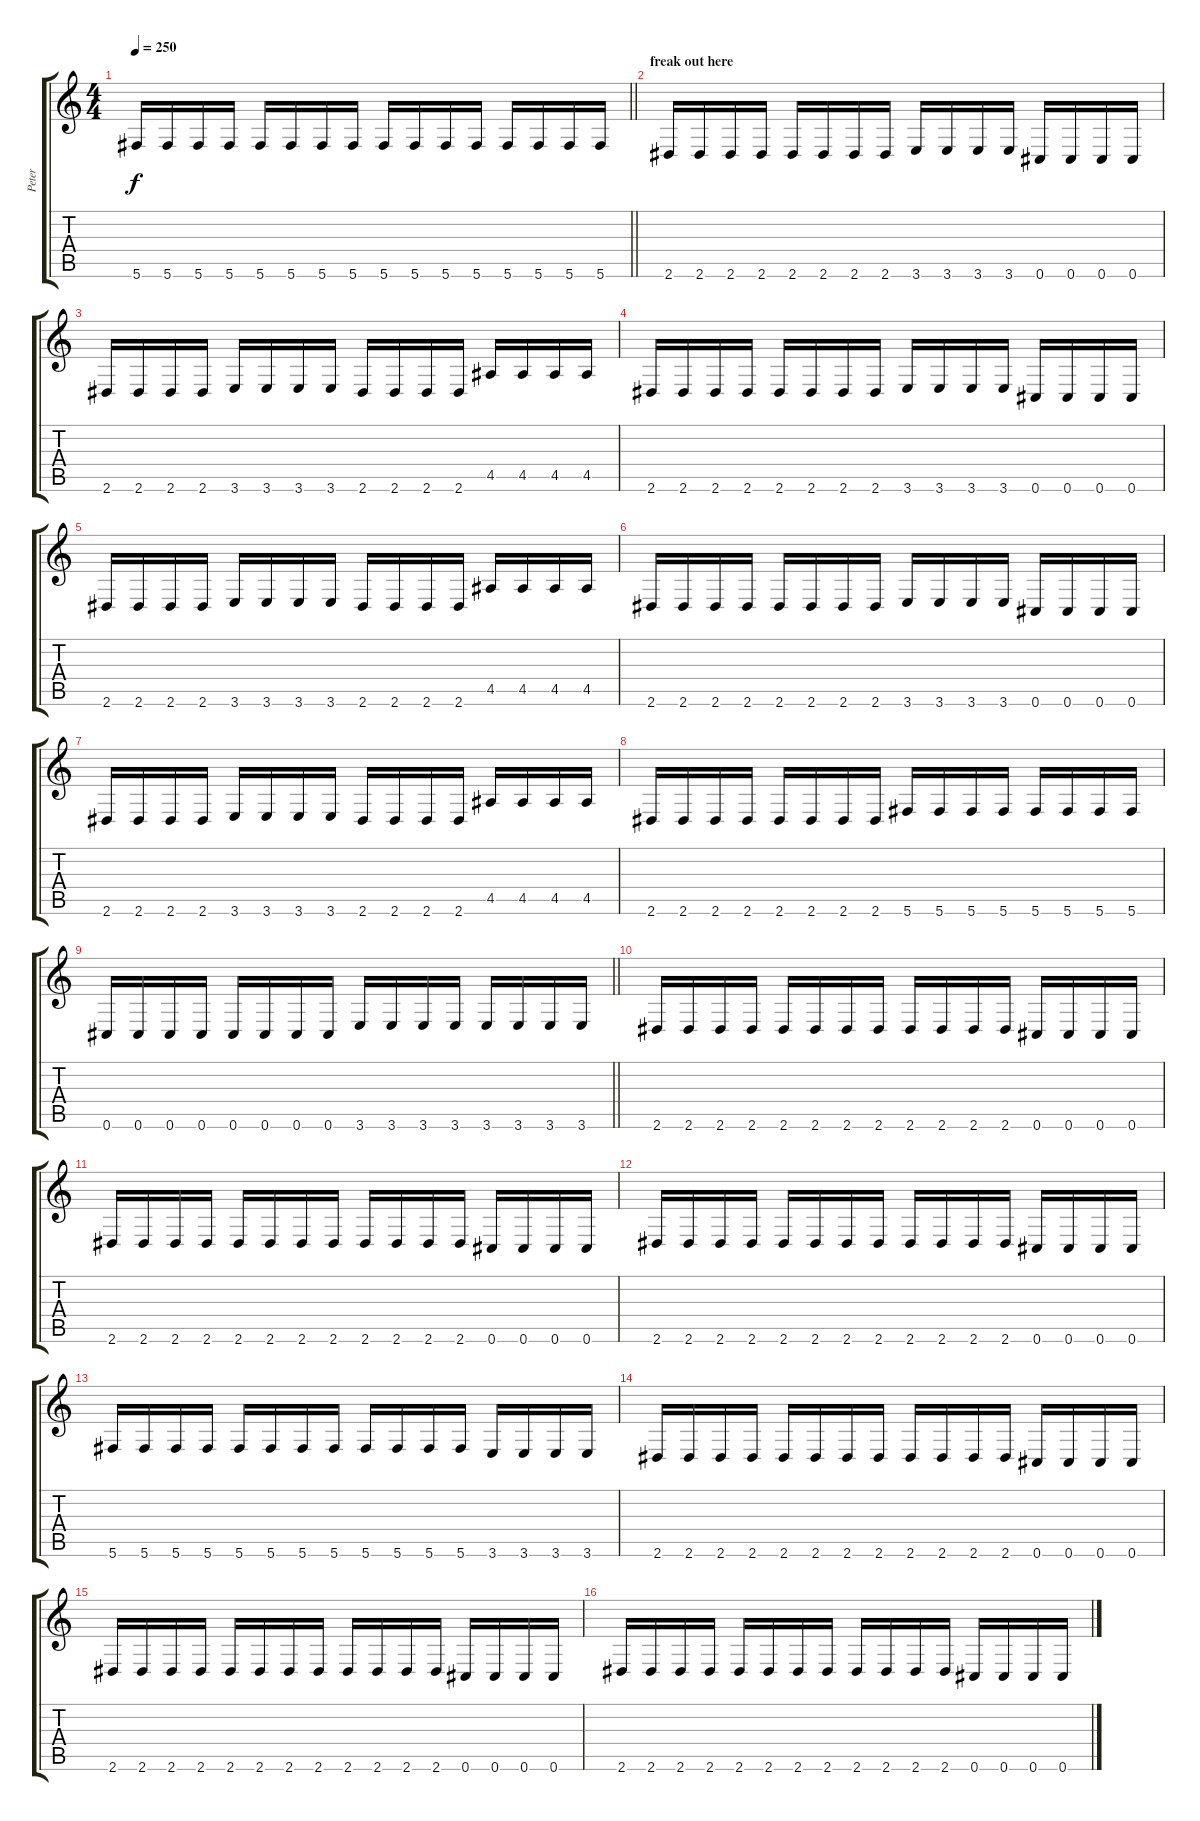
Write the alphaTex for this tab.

\track ("Peter" "Peter") {instrument distortionguitar}
\staff {score tabs}
\tuning (Db4 Ab3 E3 B2 Gb2 Db2) {hide}
\ts (4 4)
\tempo 250
\clef g2
\barLineRight lightlight
\ks c
5.6.16{dy f} 5.6.16 5.6.16 5.6.16 5.6.16 5.6.16 5.6.16 5.6.16 5.6.16 5.6.16 5.6.16 5.6.16 5.6.16 5.6.16 5.6.16 5.6.16 |
\section ("" "freak out here")
2.6.16 2.6.16 2.6.16 2.6.16 2.6.16 2.6.16 2.6.16 2.6.16 3.6.16 3.6.16 3.6.16 3.6.16 0.6.16 0.6.16 0.6.16 0.6.16 |
2.6.16 2.6.16 2.6.16 2.6.16 3.6.16 3.6.16 3.6.16 3.6.16 2.6.16 2.6.16 2.6.16 2.6.16 4.5.16 4.5.16 4.5.16 4.5.16 |
2.6.16 2.6.16 2.6.16 2.6.16 2.6.16 2.6.16 2.6.16 2.6.16 3.6.16 3.6.16 3.6.16 3.6.16 0.6.16 0.6.16 0.6.16 0.6.16 |
2.6.16 2.6.16 2.6.16 2.6.16 3.6.16 3.6.16 3.6.16 3.6.16 2.6.16 2.6.16 2.6.16 2.6.16 4.5.16 4.5.16 4.5.16 4.5.16 |
2.6.16 2.6.16 2.6.16 2.6.16 2.6.16 2.6.16 2.6.16 2.6.16 3.6.16 3.6.16 3.6.16 3.6.16 0.6.16 0.6.16 0.6.16 0.6.16 |
2.6.16 2.6.16 2.6.16 2.6.16 3.6.16 3.6.16 3.6.16 3.6.16 2.6.16 2.6.16 2.6.16 2.6.16 4.5.16 4.5.16 4.5.16 4.5.16 |
2.6.16 2.6.16 2.6.16 2.6.16 2.6.16 2.6.16 2.6.16 2.6.16 5.6.16 5.6.16 5.6.16 5.6.16 5.6.16 5.6.16 5.6.16 5.6.16 |
\barLineRight lightlight
0.6.16 0.6.16 0.6.16 0.6.16 0.6.16 0.6.16 0.6.16 0.6.16 3.6.16 3.6.16 3.6.16 3.6.16 3.6.16 3.6.16 3.6.16 3.6.16 |
2.6.16 2.6.16 2.6.16 2.6.16 2.6.16 2.6.16 2.6.16 2.6.16 2.6.16 2.6.16 2.6.16 2.6.16 0.6.16 0.6.16 0.6.16 0.6.16 |
2.6.16 2.6.16 2.6.16 2.6.16 2.6.16 2.6.16 2.6.16 2.6.16 2.6.16 2.6.16 2.6.16 2.6.16 0.6.16 0.6.16 0.6.16 0.6.16 |
2.6.16 2.6.16 2.6.16 2.6.16 2.6.16 2.6.16 2.6.16 2.6.16 2.6.16 2.6.16 2.6.16 2.6.16 0.6.16 0.6.16 0.6.16 0.6.16 |
5.6.16 5.6.16 5.6.16 5.6.16 5.6.16 5.6.16 5.6.16 5.6.16 5.6.16 5.6.16 5.6.16 5.6.16 3.6.16 3.6.16 3.6.16 3.6.16 |
2.6.16 2.6.16 2.6.16 2.6.16 2.6.16 2.6.16 2.6.16 2.6.16 2.6.16 2.6.16 2.6.16 2.6.16 0.6.16 0.6.16 0.6.16 0.6.16 |
2.6.16 2.6.16 2.6.16 2.6.16 2.6.16 2.6.16 2.6.16 2.6.16 2.6.16 2.6.16 2.6.16 2.6.16 0.6.16 0.6.16 0.6.16 0.6.16 |
2.6.16 2.6.16 2.6.16 2.6.16 2.6.16 2.6.16 2.6.16 2.6.16 2.6.16 2.6.16 2.6.16 2.6.16 0.6.16 0.6.16 0.6.16 0.6.16
